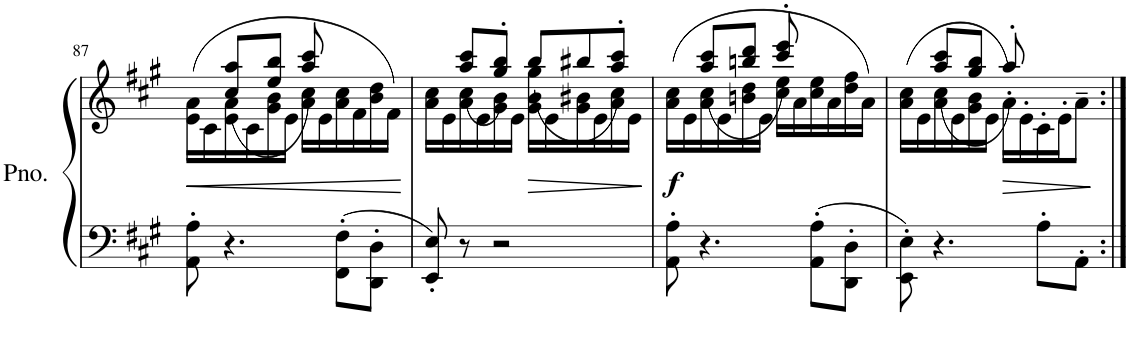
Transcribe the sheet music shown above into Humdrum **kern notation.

**kern	**kern	**dynam
*part1	*part1	*part1
*staff2	*staff1	*staff1/2
*I"Piano	*	*
*I'Pno.	*	*
!!LO:PB:g=z
*clefF4	*clefG2	*
*k[f#c#g#]	*k[f#c#g#]	*
*M6/8	*M6/8	*
=87	=87	=87
!	!	!LO:HP:b
*	*^	*
8AA\' 8A\'	(16e\ 16a\LL	8ryy	<
.	16c#\	.	.
4.r	16e\ 16a\	(8cc#/ 8aa/L	.
.	16c#\	.	.
.	16g#\ 16b\	8ee/ 8bb/J	.
.	16e\JJ	.	.
.	16a\ 16cc#\LL	8aa/ 8ccc#/)	.
.	16e\	.	.
8FF#\' 8F#\'L	16a\ 16cc#\	4ryy	.
.	16f#\	.	.
8DD\' 8D\'J	16b\ 16dd\	.	.
.	16f#\JJ)	.	.
*	*v	*v	*
.	.	[
=88	=88	=88
*	*^	*
8EE/' 8E/'	16a\ 16cc#\LL	8ryy	.
.	16e\	.	.
8r	16a\ 16cc#\	(8aa/ 8ccc#/L	.
.	16e\	.	.
2r	16g#\ 16b\	8gg#/' 8bb/'J)	.
.	16e\JJ	.	.
!	!	!	!LO:HP:b
.	16g#\ 16b\ 16gg#\LL	(8bb/L	>
.	16e\	.	.
.	16g#\ 16b#X\	8bb#X/	.
.	16e\	.	.
.	16a\ 16cc#\	8aa/' 8ccc#/'J)	.
.	16e\JJ	.	.
*	*v	*v	*
.	.	]
=89	=89	=89
*	*^	*
!	!	!	!LO:DY:b
8AA\' 8A\'	(16a\ 16cc#\LL	8ryy	f
.	16e\	.	.
4.r	16a\ 16cc#\	(8aa/ 8ccc#/L	.
.	16e\	.	.
.	16bn\ 16dd\	8bbn/ 8ddd/J	.
.	16e\JJ	.	.
.	16cc#\ 16ee\LL	8ccc#/' 8eee/')	.
.	16a\	.	.
8AA\' 8A\'L	16cc#\ 16ee\	4ryy	.
.	16a\	.	.
8DD\' 8D\'J	16dd\ 16ff#\	.	.
.	16a\JJ)	.	.
=90	=90	=90	=90
8EE\' 8E\'	(16a\ 16cc#\LL	8ryy	.
.	16e\	.	.
4.r	16a\ 16cc#\	(8aa/ 8ccc#/L	.
.	16e\	.	.
.	16g#\ 16b\	8gg#/ 8bb/J	.
.	16e\JJ	.	.
!	!	!	!LO:HP:b
.	16a'>\LL)	8aa'>/)	>
.	16e'>\	.	.
8A'\L	16c#'>\	4ryy	.
.	16e'>\J	.	.
8AA'\J	8a~>\J	.	.
*	*v	*v	*
.	.	]
=:|!	=:|!	=:|!
*-	*-	*-
